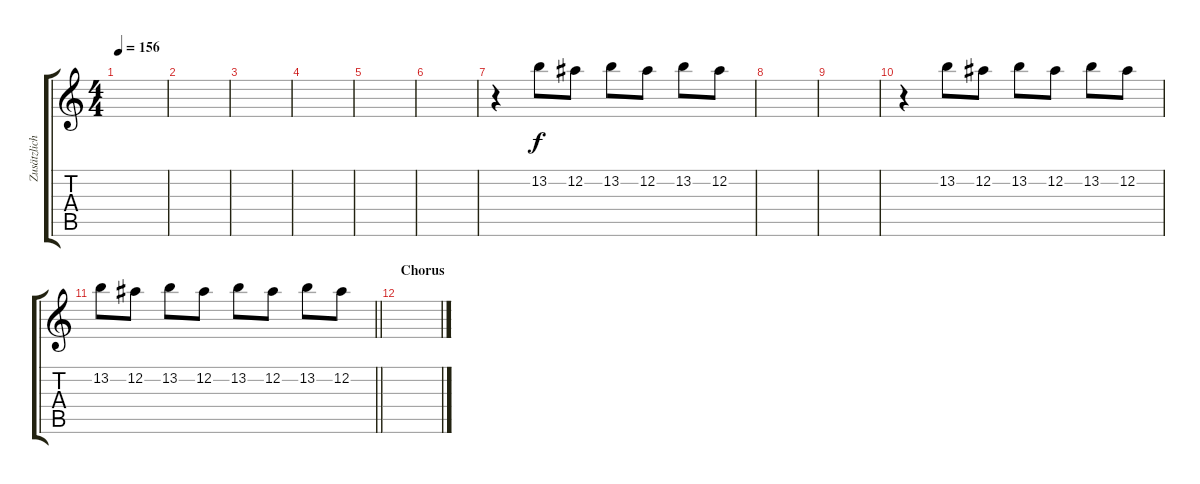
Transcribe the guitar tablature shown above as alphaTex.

\track ("Zusätzliche Gitarre" "Zusätzlich") {instrument distortionguitar}
\staff {score tabs}
\tuning (Eb4 Bb3 Gb3 Db3 Ab2 Eb2) {hide}
\ts (4 4)
\tempo 156
\clef g2
\ks c
|
|
|
|
|
|
r.4 13.2.8 12.2.8 13.2.8 12.2.8 13.2.8 12.2.8 |
|
|
r.4 13.2.8 12.2.8 13.2.8 12.2.8 13.2.8 12.2.8 |
\barLineRight lightlight
13.2.8 12.2.8 13.2.8 12.2.8 13.2.8 12.2.8 13.2.8 12.2.8 |
\section ("" "Chorus")
